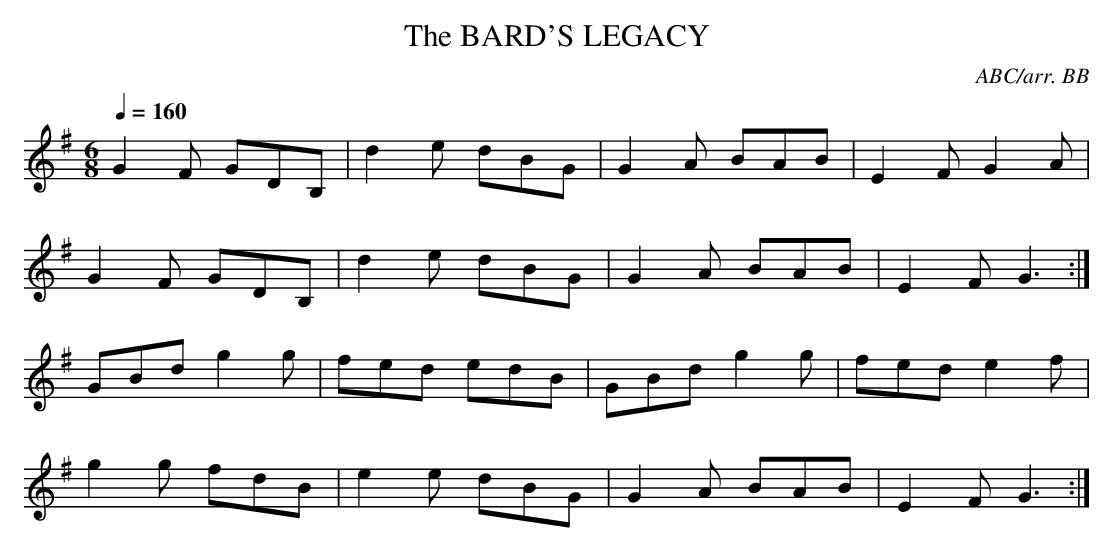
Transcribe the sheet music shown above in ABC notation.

X:1
T:BARD'S LEGACY, The
C:ABC/arr. BB
Y:"Irish"
Q:1/4=160
M:6/8
L:1/8
K:G
G2F GDB,|d2e dBG|G2A BAB|E2F G2A|
G2F GDB,|d2e dBG|G2A BAB|E2F G3 :|
GBd g2g|fed edB|GBd g2g|fed e2f|
g2g fdB|e2e dBG|G2A BAB|E2F G3 :|
